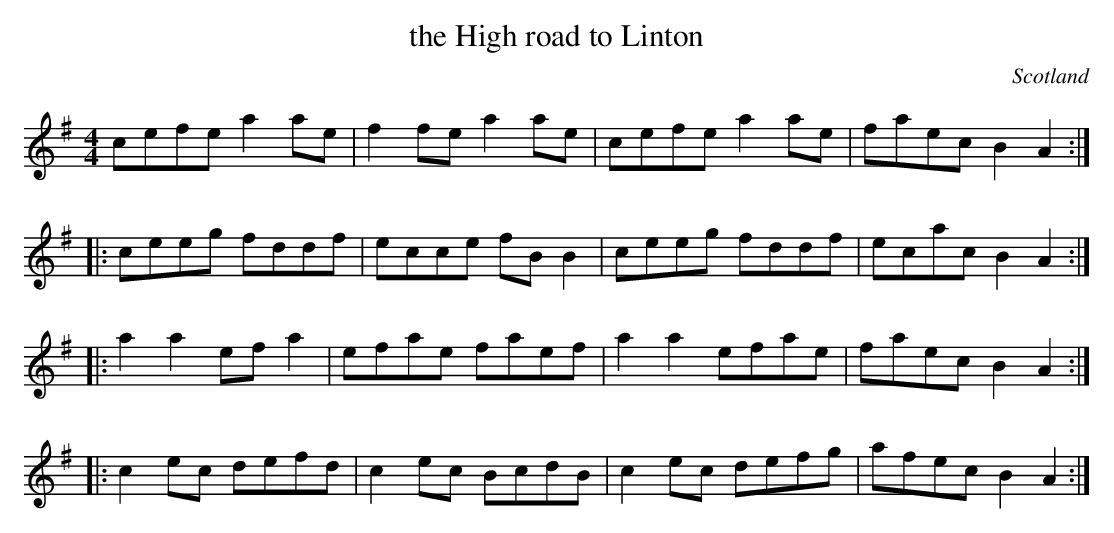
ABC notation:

X:1
T:the High road to Linton
O:Scotland
M:4/4
K:Ador
cefe a2ae|f2fe a2ae|cefe a2ae|faec B2A2:|
|:ceeg fddf|ecce fBB2|ceeg fddf|ecac B2A2:|
|:a2a2 efa2|efae faef|a2a2 efae|faec B2A2:|
|:c2ec defd|c2ec BcdB|c2ec defg|afec B2A2:|
